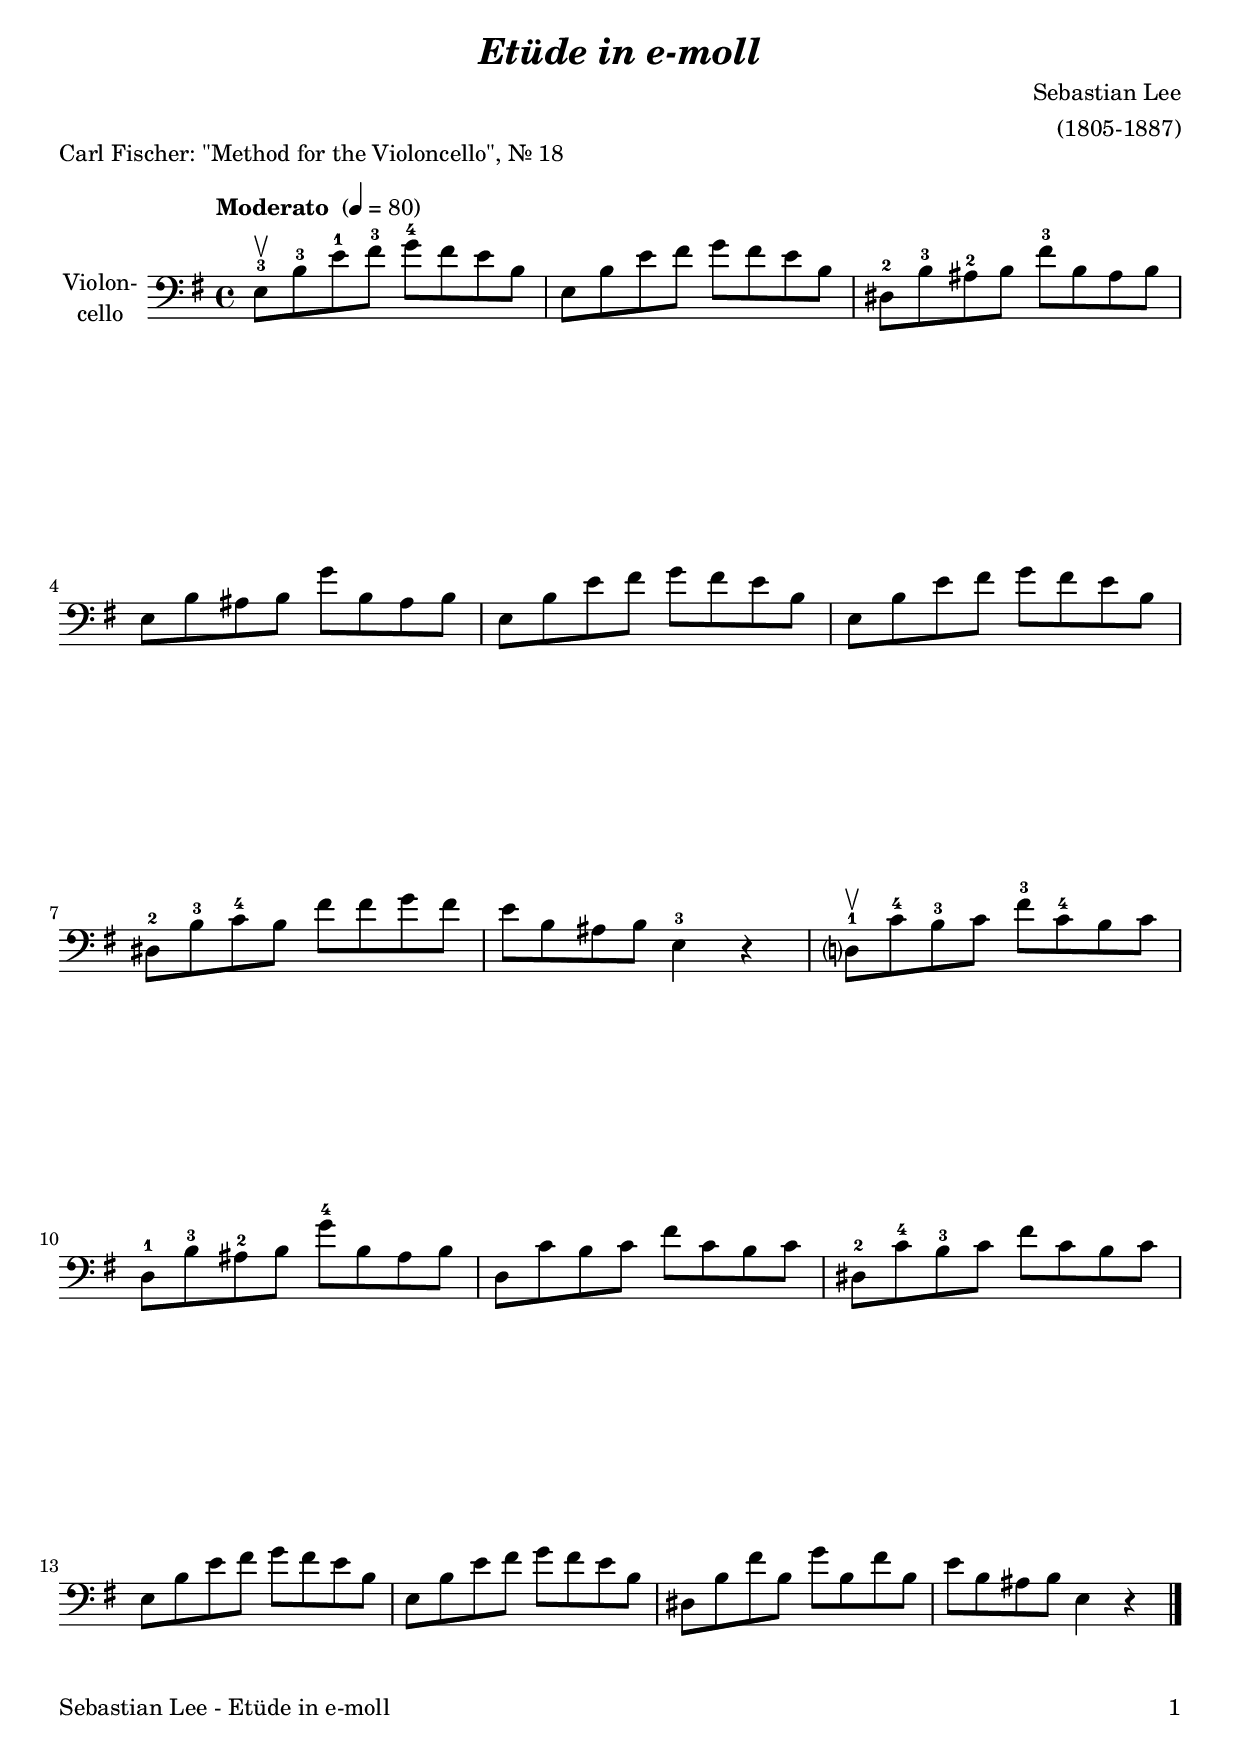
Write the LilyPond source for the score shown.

\version "2.24.1"
\include "deutsch.ly"

#(set-global-staff-size 20)

\header {
  title     = \markup \bold \italic "Etüde in e-moll"
  composer  = "Sebastian Lee"
  arranger  = "(1805-1887)"
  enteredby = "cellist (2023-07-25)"
  piece     = "Carl Fischer: \"Method for the Violoncello\", Nr. 18"
}

voiceconsts = {
  \key e \minor
  \time 4/4
  \clef "bass"
%  \numericTimeSignature
  \compressEmptyMeasures
  % Set default beaming for all staves
%  \set Timing.beamExceptions = #'()
%  \set Timing.baseMoment     = #(ly:make-moment 1 4)
%  \set Timing.beatStructure  = #'(1 1 1)
  \tempo "Moderato " 4=80
}

mist = "string ensemble 1"
mivl = "violin"
miba = "cello"
mipz = "pizzicato strings"

dolc = \markup \italic "dolce"

va = \relative c {
  \voiceconsts

  e8-3\upbow h'-3 e-1 fis-3 g-4 fis e h
  e, h' e fis g fis e h
  dis,-2 h'-3 ais-2 h fis'-3 h, ais h
  e, h' ais h g' h, ais h
  e, h' e fis g fis e h

  e, h' e fis g fis e h
  dis,-2 h'-3 c-4 h fis' fis g fis
  e h ais h e,4-3 r
  d?8-1\upbow c'-4 h-3 c fis-3 c-4 h c
  d,-1 h'-3 ais-2 h g'-4 h, ais h

  d, c' h c fis c h c
  dis,-2 c'-4 h-3 c fis c h c
  e, h' e fis g fis e h
  e, h' e fis g fis e h
  dis, h' fis' h, g' h, fis' h,
  e h ais h e,4 r \bar "|."
}


music = \new StaffGroup <<
      \new Staff {
	\set Staff.midiInstrument = \miba
	\set Staff.instrumentName = \markup \center-column { "Violon-" "cello" }
	\transpose e e { \va }
      }
>>

\book {
   \paper {
    print-page-number = ##t
    print-first-page-number = ##t
    ragged-last-bottom = ##f
    oddHeaderMarkup = \markup \null
    evenHeaderMarkup = \markup \null
    oddFooterMarkup = \markup {
      \fill-line {
        \if \should-print-page-number
        "Sebastian Lee - Etüde in e-moll" \fromproperty #'page:page-number-string
      }
    }
    evenFooterMarkup = \oddFooterMarkup
  } \score {
    \music
    \layout {}
  }

  \score {
    \unfoldRepeats \music

    \midi {
      \context {
        \Score
      }
    }
  }
}